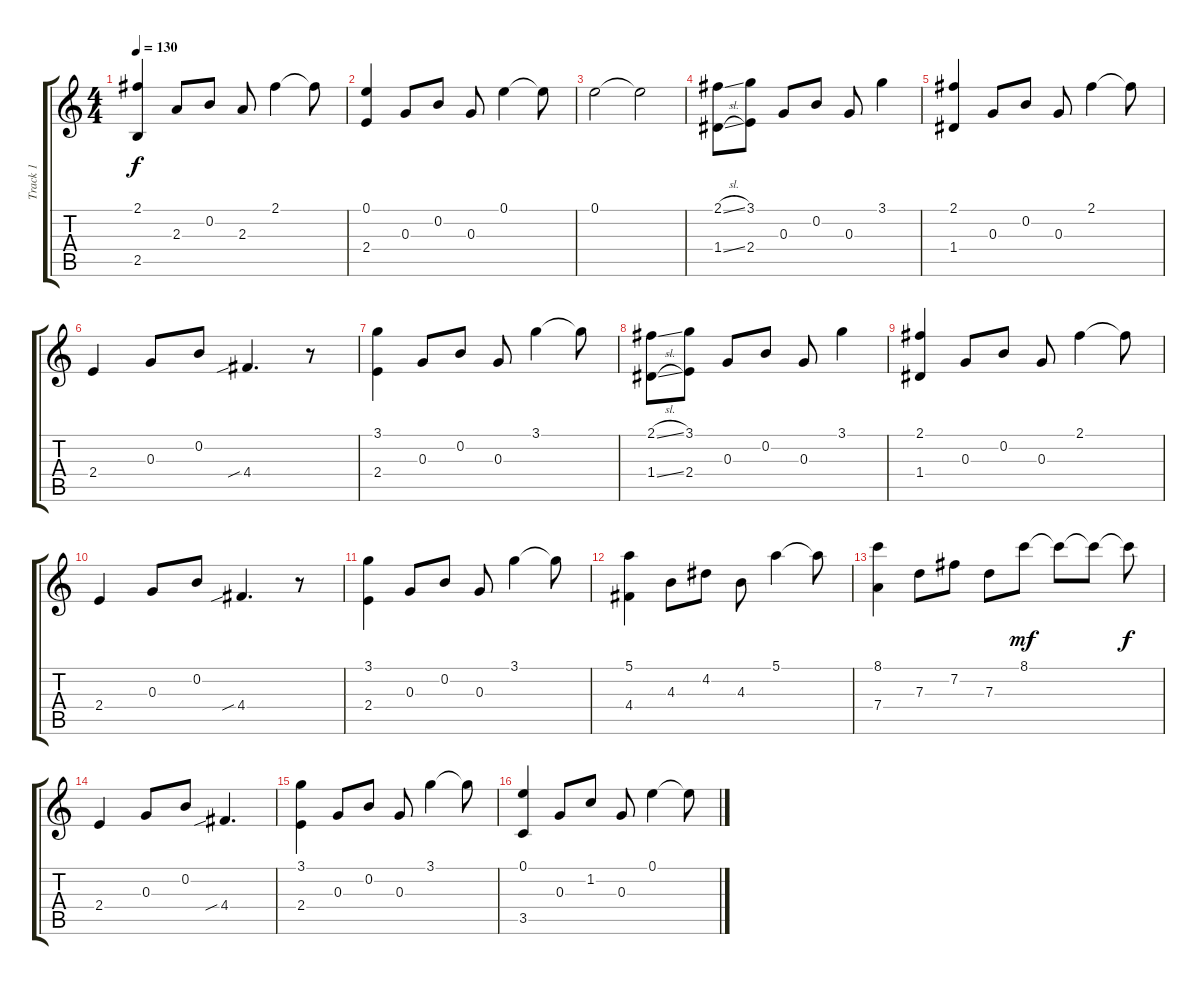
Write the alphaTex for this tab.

\track ("Track 1" "Track 1") {instrument acousticguitarsteel}
\staff {score tabs}
\tuning (E4 B3 G3 D3 A2 E2) {hide}
\ts (4 4)
\tempo 130
\clef g2
\ks c
(2.1 2.5).4{dy f} 2.3.8 0.2.8 2.3.8 2.1.4 2.1{t}.8 |
(0.1 2.4).4 0.3.8 0.2.8 0.3.8 0.1.4 0.1{t}.8 |
0.1.2 0.1{t}.2 |
(2.1{sl} 1.4{sl}).8 (3.1 2.4).8 0.3.8 0.2.8 0.3.8 3.1.4 |
(2.1 1.4).4 0.3.8 0.2.8 0.3.8 2.1.4 2.1{t}.8 |
2.4.4 0.3.8 0.2.8 4.4{sib}.4{d} r.8 |
(3.1 2.4).4 0.3.8 0.2.8 0.3.8 3.1.4 3.1{t}.8 |
(2.1{sl} 1.4{sl}).8 (3.1 2.4).8 0.3.8 0.2.8 0.3.8 3.1.4 |
(2.1 1.4).4 0.3.8 0.2.8 0.3.8 2.1.4 2.1{t}.8 |
2.4.4 0.3.8 0.2.8 4.4{sib}.4{d} r.8 |
(3.1 2.4).4 0.3.8 0.2.8 0.3.8 3.1.4 3.1{t}.8 |
(5.1 4.4).4 4.3.8 4.2.8 4.3.8 5.1.4 5.1{t}.8 |
(8.1 7.4).4 7.3.8 7.2.8 7.3.8 8.1.8{dy mf} 8.1{t}.8 8.1{t}.8 8.1{t}.8{dy f} |
2.4.4 0.3.8 0.2.8 4.4{sib}.4{d} |
(3.1 2.4).4 0.3.8 0.2.8 0.3.8 3.1.4 3.1{t}.8 |
(0.1 3.5).4 0.3.8 1.2.8 0.3.8 0.1.4 0.1{t}.8
